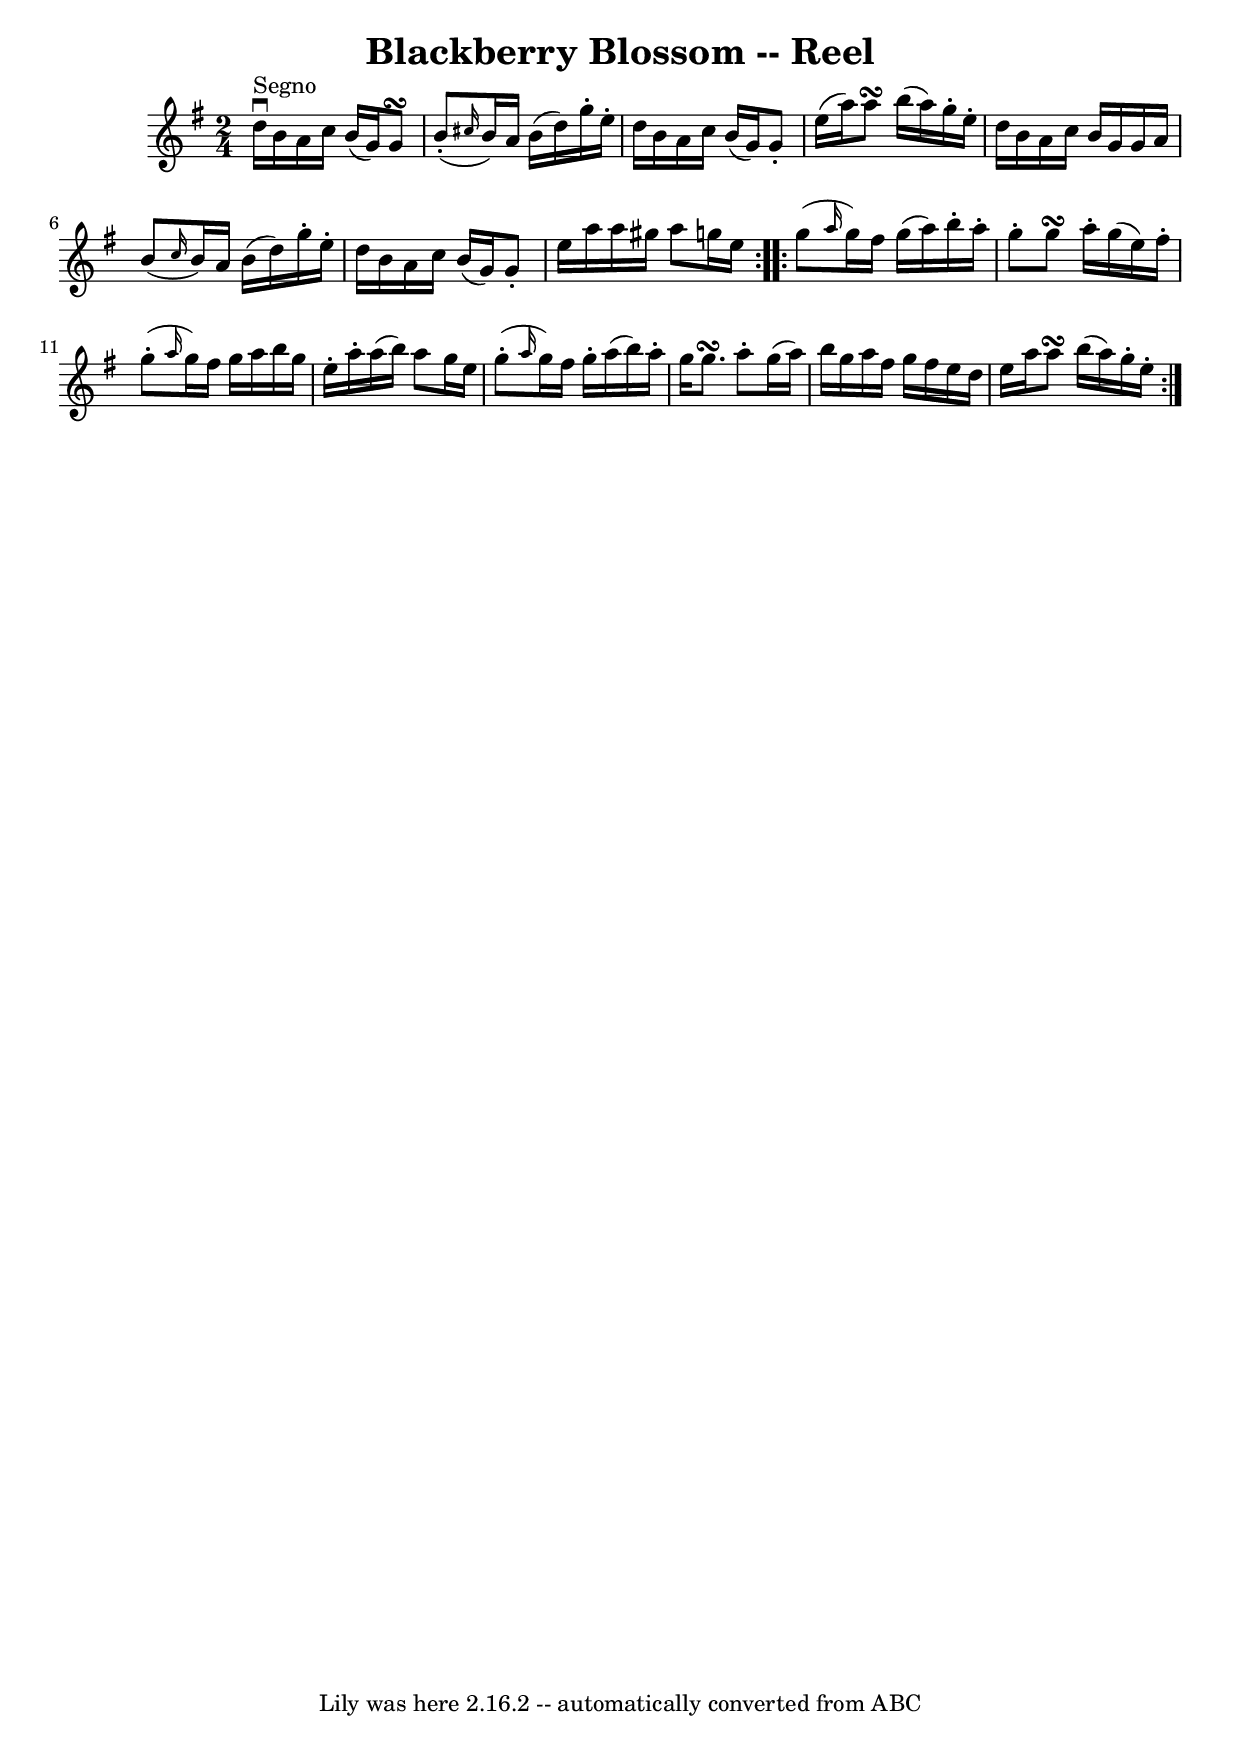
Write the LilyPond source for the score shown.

\version "2.7.40"
\include "Mammoth.ily"
\header {
	book = "Ryan's Mammoth Collection"
	crossRefNumber = "1"
	footnotes = ""
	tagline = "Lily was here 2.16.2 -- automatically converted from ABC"
	title = "Blackberry Blossom -- Reel"
}
voicedefault =  {
\set Score.defaultBarType = "empty"

\repeat volta 2 {
\time 2/4 \key g \major d''16^"Segno"^\downbow b'16 a'16 c''16    
b'16 (g'16) g'8\turn  |
 b'8 (-. \grace { cis''16  }   
b'16) a'16 b'16 (d''16) g''16 -. e''16 -. |
 d''16    
b'16 a'16 c''16 b'16 (g'16) g'8 -. |
 e''16 (a''16  
-) a''8\turn b''16 (a''16) g''16 -. e''16 -. |
 d''16  
 b'16 a'16 c''16 b'16 g'16 g'16 a'16  |
 b'8 (
\grace { c''16  } b'16) a'16 b'16 (d''16) g''16 -. e''16 
-. |
 d''16 b'16 a'16 c''16 b'16 (g'16) g'8 -. 
|
 e''16 a''16 a''16 gis''16 a''8 g''!16 e''16  }     
\repeat volta 2 { g''8 (\grace { a''16  } g''16) fis''16 g''16 
(a''16) b''16 -. a''16 -. |
 g''8 -. g''8\turn a''16 -.  
 g''16 (e''16) fis''16 -. |
 g''8 (-. \grace { a''16  }   
g''16) fis''16 g''16 a''16 b''16 g''16  |
 e''16 -.   
a''16 -. a''16 (b''16) a''8 g''16 e''16  |
 g''8 
(-. \grace { a''16  } g''16) fis''16 g''16 -. a''16 (b''16  
-) a''16 -. |
 g''16 g''8.\turn a''8 -. g''16 (a''16) 
|
 b''16 g''16 a''16 fis''16 g''16 fis''16 e''16    
d''16  |
 e''16 a''16 a''8\turn b''16 (a''16) g''16 -. 
 e''16 -.   }   
}

\score{
    <<

	\context Staff="default"
	{
	    \voicedefault 
	}

    >>
	\layout {
	}
	\midi {}
}
